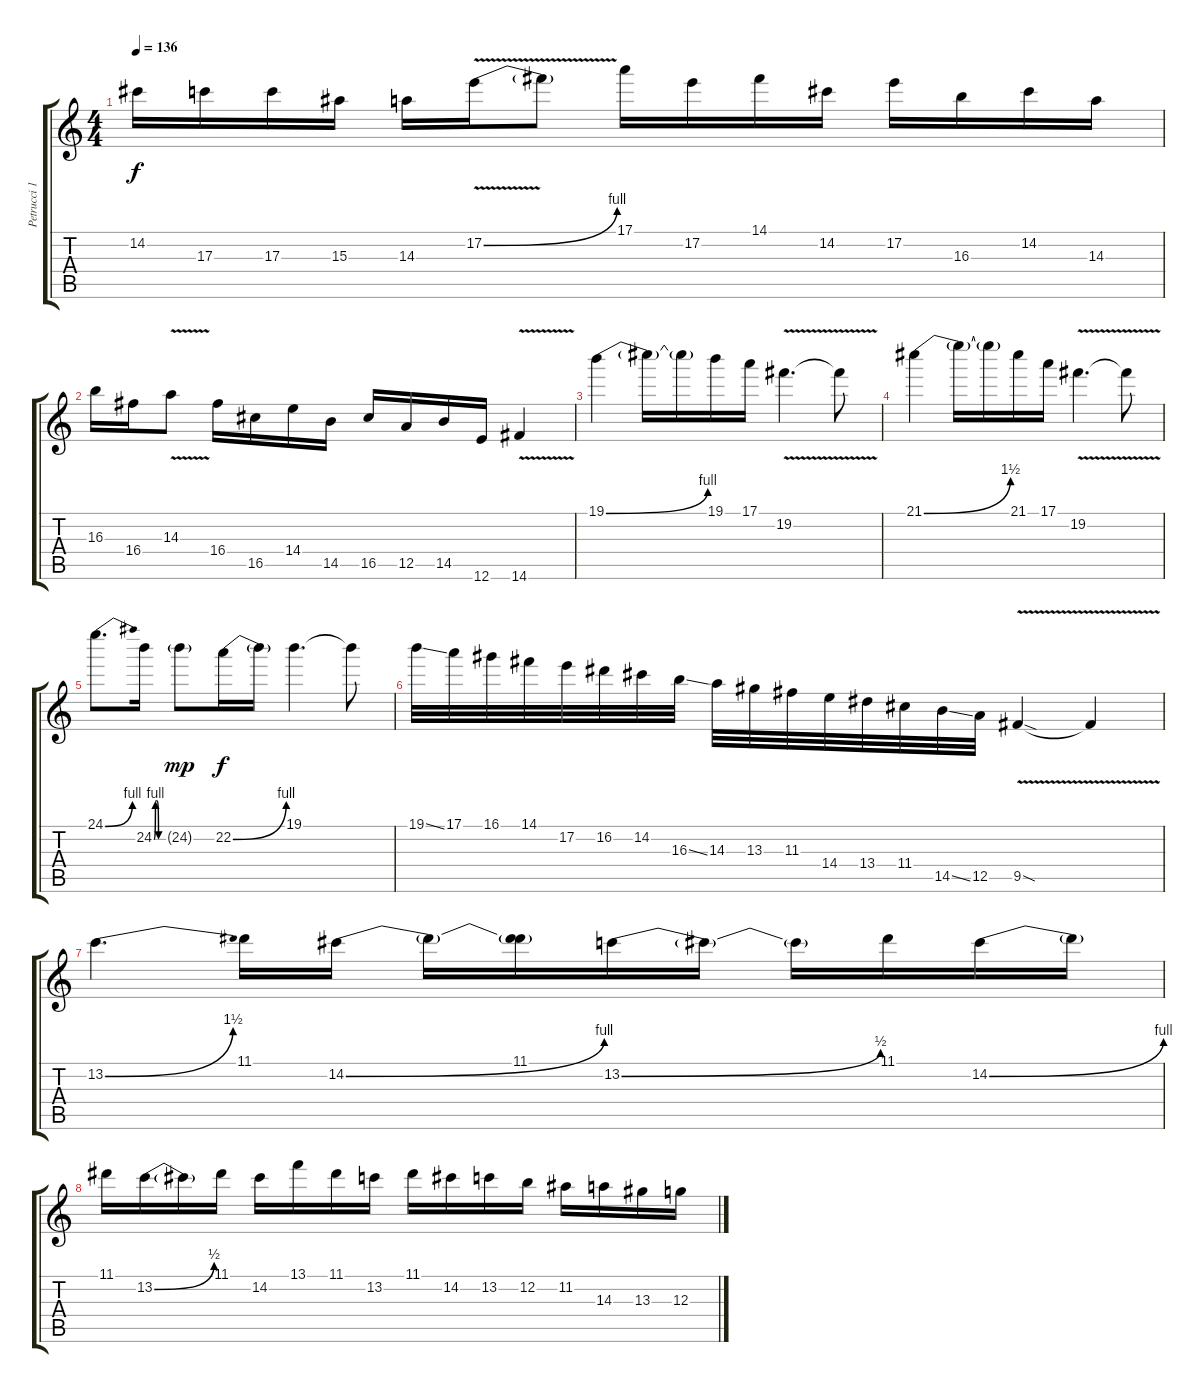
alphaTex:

\track ("Petrucci 1" "Petrucci 1") {instrument distortionguitar}
\staff {score tabs}
\tuning (E4 B3 G3 D3 A2 E2) {hide}
\ts (4 4)
\tempo 136
\clef g2
\ks c
14.2.16{dy f} 17.3.16 17.3.16 15.3.16 14.3.16 17.2{be (bend 0 0 60 4) v}.16 17.2{t}.8 17.1.16 17.2.16 14.1.16 14.2.16 17.2.16 16.3.16 14.2.16 14.3.16 |
16.3.16 16.4.16 14.3{v}.8 16.4.16 16.5.16 14.4.16 14.5.16 16.5.16 12.5.16 14.5.16 12.6.16 14.6{v}.4 |
19.1{be (bend 0 0 60 4)}.4 19.1{t}.16 19.1{t}.16 19.1.16 17.1.16 19.2{v}.4{d} 19.2{t}.8 |
21.1{be (bend 0 0 60 6)}.4 21.1{t}.16 21.1{t}.16 21.1.16 17.1.16 19.2{v}.4{d} 19.2{t}.8 |
24.1{be (bend 0 0 60 4)}.8{d} 24.2{be (custom 0 0 10 4 20 4 30 0 60 0)}.16 24.2{g}.8{dy mp} 22.2{be (bend 0 0 60 4)}.16{dy f} 22.2{t}.16 19.1.4{d} 19.1{t}.8 |
19.1{ss}.32 17.1.32 16.1.32 14.1.32 17.2.32 16.2.32 14.2.32 16.3{ss}.32 14.3.32 13.3.32 11.3.32 14.4.32 13.4.32 11.4.32 14.5{ss}.32 12.5.32 9.5{v sod}.4 9.5{t}.4 |
13.2{be (bend 0 0 60 6)}.4{d} 11.1.16 14.2{be (bend 0 0 60 4)}.16 14.2{t}.16 (11.1 14.2{t}).16 13.2{be (bend 0 0 60 2)}.16 13.2{t}.16 13.2{t}.16 11.1.16 14.2{be (bend 0 0 60 4)}.16 14.2{t}.16 |
11.1.16 13.2{be (bend 0 0 60 2)}.16 13.2{t}.16 11.1.16 14.2.16 13.1.16 11.1.16 13.2.16 11.1.16 14.2.16 13.2.16 12.2.16 11.2.16 14.3.16 13.3.16 12.3.16
